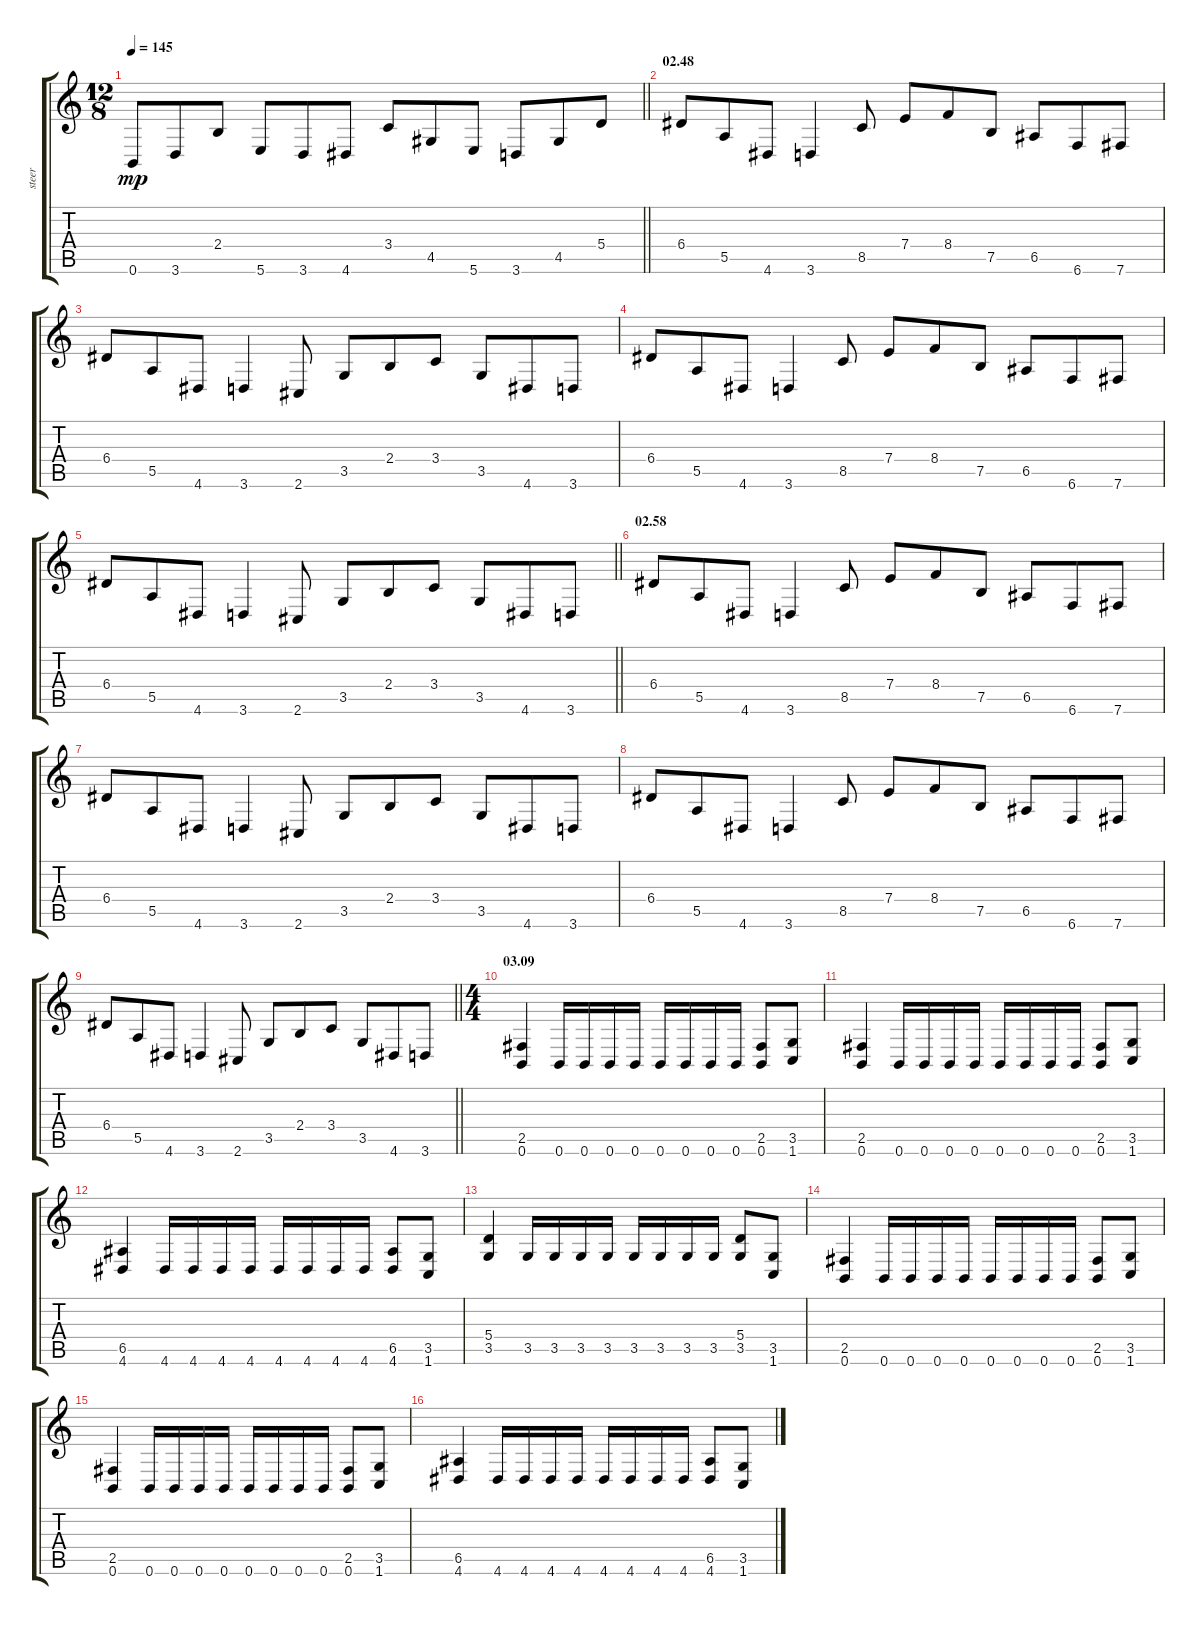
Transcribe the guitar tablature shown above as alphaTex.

\track ("steer" "steer") {instrument distortionguitar}
\staff {score tabs}
\tuning (B3 Gb3 D3 A2 E2 B1) {hide}
\ts (12 8)
\tempo 145
\clef g2
\barLineRight lightlight
\ks c
0.6.8{dy mp} 3.6.8 2.4.8 5.6.8 3.6.8 4.6.8 3.4.8 4.5.8 5.6.8 3.6.8 4.5.8 5.4.8 |
\section ("" "02.48")
6.4.8 5.5.8 4.6.8 3.6.4 8.5.8 7.4.8 8.4.8 7.5.8 6.5.8 6.6.8 7.6.8 |
6.4.8 5.5.8 4.6.8 3.6.4 2.6.8 3.5.8 2.4.8 3.4.8 3.5.8 4.6.8 3.6.8 |
6.4.8 5.5.8 4.6.8 3.6.4 8.5.8 7.4.8 8.4.8 7.5.8 6.5.8 6.6.8 7.6.8 |
\barLineRight lightlight
6.4.8 5.5.8 4.6.8 3.6.4 2.6.8 3.5.8 2.4.8 3.4.8 3.5.8 4.6.8 3.6.8 |
\section ("" "02.58")
6.4.8 5.5.8 4.6.8 3.6.4 8.5.8 7.4.8 8.4.8 7.5.8 6.5.8 6.6.8 7.6.8 |
6.4.8 5.5.8 4.6.8 3.6.4 2.6.8 3.5.8 2.4.8 3.4.8 3.5.8 4.6.8 3.6.8 |
6.4.8 5.5.8 4.6.8 3.6.4 8.5.8 7.4.8 8.4.8 7.5.8 6.5.8 6.6.8 7.6.8 |
\barLineRight lightlight
6.4.8 5.5.8 4.6.8 3.6.4 2.6.8 3.5.8 2.4.8 3.4.8 3.5.8 4.6.8 3.6.8 |
\ts (4 4)
\section ("" "03.09")
(2.5 0.6).4 0.6.16 0.6.16 0.6.16 0.6.16 0.6.16 0.6.16 0.6.16 0.6.16 (2.5 0.6).8 (3.5 1.6).8 |
(2.5 0.6).4 0.6.16 0.6.16 0.6.16 0.6.16 0.6.16 0.6.16 0.6.16 0.6.16 (2.5 0.6).8 (3.5 1.6).8 |
(6.5 4.6).4 4.6.16 4.6.16 4.6.16 4.6.16 4.6.16 4.6.16 4.6.16 4.6.16 (6.5 4.6).8 (3.5 1.6).8 |
(5.4 3.5).4 3.5.16 3.5.16 3.5.16 3.5.16 3.5.16 3.5.16 3.5.16 3.5.16 (5.4 3.5).8 (3.5 1.6).8 |
(2.5 0.6).4 0.6.16 0.6.16 0.6.16 0.6.16 0.6.16 0.6.16 0.6.16 0.6.16 (2.5 0.6).8 (3.5 1.6).8 |
(2.5 0.6).4 0.6.16 0.6.16 0.6.16 0.6.16 0.6.16 0.6.16 0.6.16 0.6.16 (2.5 0.6).8 (3.5 1.6).8 |
(6.5 4.6).4 4.6.16 4.6.16 4.6.16 4.6.16 4.6.16 4.6.16 4.6.16 4.6.16 (6.5 4.6).8 (3.5 1.6).8
